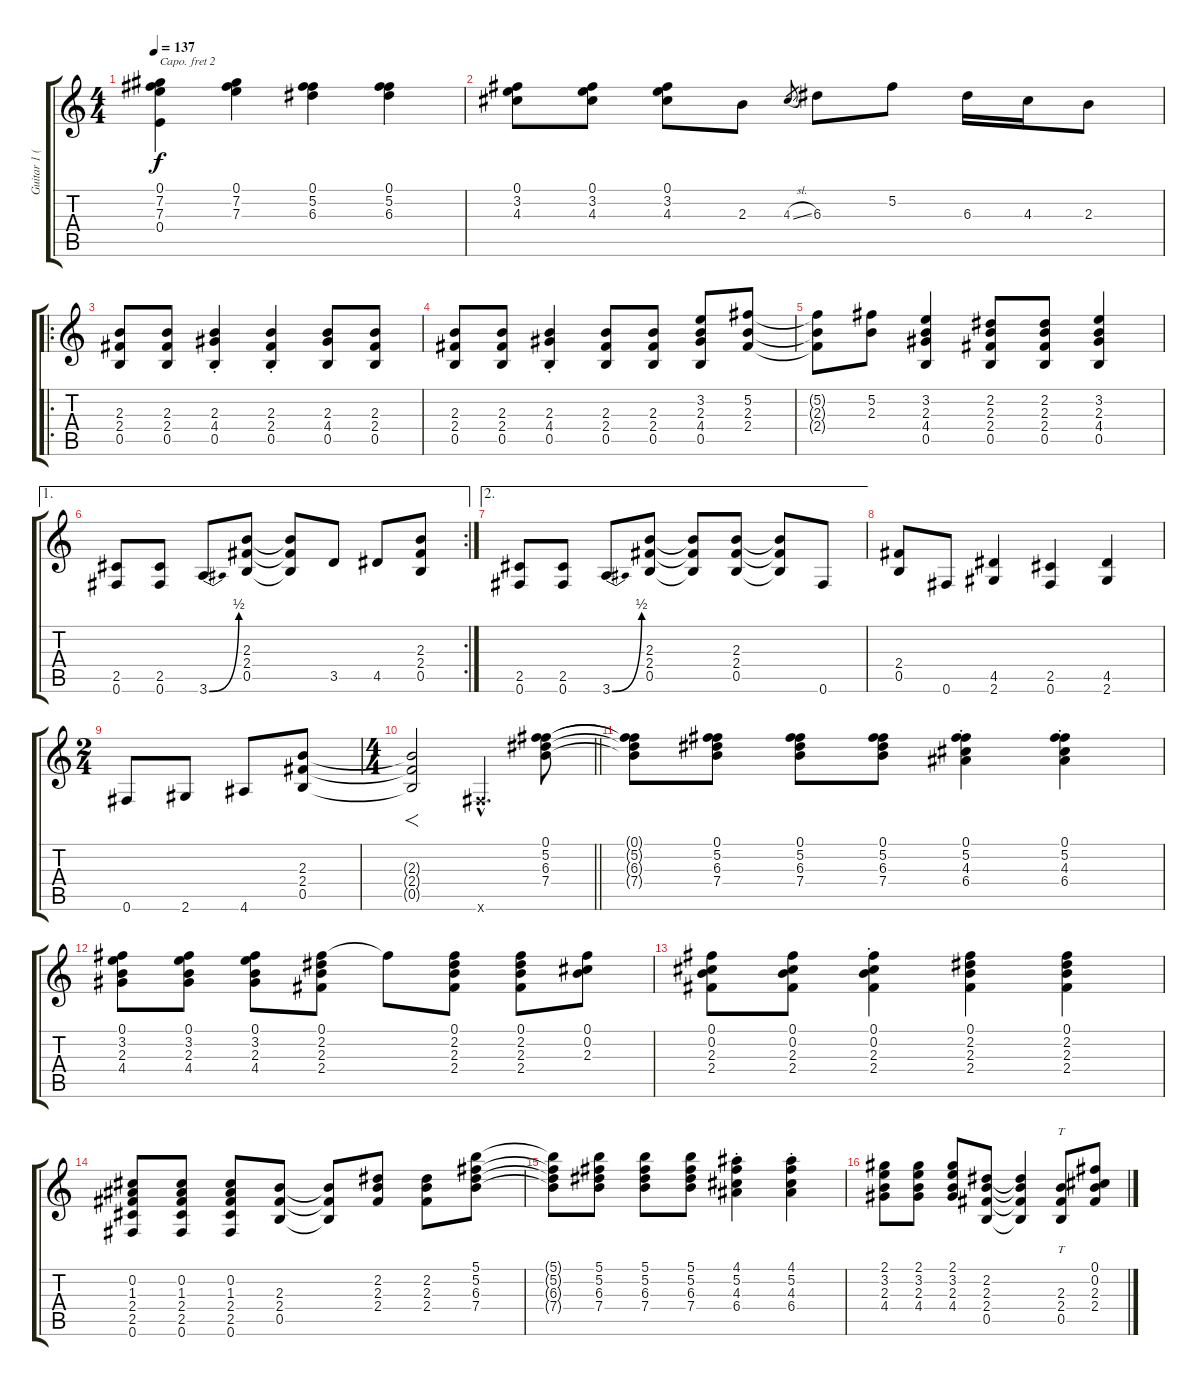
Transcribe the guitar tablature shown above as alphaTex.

\track ("Guitar 1 (capo 2nd)" "Guitar 1 (") {instrument distortionguitar}
\staff {score tabs}
\capo 2
\tuning (E4 B3 G3 D3 A2 E2) {hide}
\ts (4 4)
\tempo 137
\clef g2
\ks c
(0.1 7.2 7.3 0.4).4{dy f} (0.1 7.2 7.3).4 (0.1 5.2 6.3).4 (0.1 5.2 6.3).4 |
(0.1 3.2 4.3).8 (0.1 3.2 4.3).8 (0.1 3.2 4.3).8 2.3.8 4.3{sl}.8{gr} 6.3.8 5.2.8 6.3.16 4.3.16 2.3.8 |
\ro
(2.3 2.4 0.5).8 (2.3 2.4 0.5).8 (2.3{st} 4.4{st} 0.5{st}).4 (2.3{st} 2.4{st} 0.5{st}).4 (2.3 4.4 0.5).8 (2.3 2.4 0.5).8 |
(2.3 2.4 0.5).8 (2.3 2.4 0.5).8 (2.3{st} 4.4{st} 0.5{st}).4 (2.3 2.4 0.5).8 (2.3 2.4 0.5).8 (3.2 2.3 4.4 0.5).8 (5.2 2.3 2.4).8 |
(5.2{t} 2.3{t} 2.4{t}).8 (5.2 2.3).8 (3.2 2.3 4.4 0.5).4 (2.2 2.3 2.4 0.5).8 (2.2 2.3 2.4 0.5).8 (3.2 2.3 4.4 0.5).4 |
\ae 1
\rc 2
(2.5 0.6).8 (2.5 0.6).8 3.6{be (bend 0 0 60 2)}.8 (2.3 2.4 0.5).8 (2.3{t} 2.4{t} 0.5{t}).8 3.5.8 4.5.8 (2.3 2.4 0.5).8 |
\ae 2
(2.5 0.6).8 (2.5 0.6).8 3.6{be (bend 0 0 60 2)}.8 (2.3 2.4 0.5).8 (2.3{t} 2.4{t} 0.5{t}).8 (2.3 2.4 0.5).8 (2.3{t} 2.4{t} 0.5{t}).8 0.6.8 |
(2.4 0.5).8 0.6.8 (4.5 2.6).4 (2.5 0.6).4 (4.5 2.6).4 |
\ts (2 4)
0.6.8 2.6.8 4.6.8 (2.3 2.4 0.5).8 |
\ts (4 4)
\barLineRight lightlight
(2.3{t} 2.4{t} 0.5{t}).2{f} 0.6{hac x}.4{d} (0.1 5.2 6.3 7.4).8 |
(0.1{t} 5.2{t} 6.3{t} 7.4{t}).8 (0.1 5.2 6.3 7.4).8 (0.1 5.2 6.3 7.4).8 (0.1 5.2 6.3 7.4).8 (0.1{st} 5.2{st} 4.3{st} 6.4{st}).4 (0.1{st} 5.2{st} 4.3{st} 6.4{st}).4 |
(0.1 3.2 2.3 4.4).8 (0.1 3.2 2.3 4.4).8 (0.1 3.2 2.3 4.4).8 (0.1 2.2 2.3 2.4).8 0.1{t}.8 (0.1 2.2 2.3 2.4).8 (0.1 2.2 2.3 2.4).8 (0.1 0.2 2.3).8 |
(0.1 0.2 2.3 2.4).8 (0.1 0.2 2.3 2.4).8 (0.1{st} 0.2{st} 2.3{st} 2.4{st}).4 (0.1 2.2 2.3 2.4).4 (0.1 2.2 2.3 2.4).4 |
(0.2 1.3 2.4 2.5 0.6).8 (0.2 1.3 2.4 2.5 0.6).8 (0.2 1.3 2.4 2.5 0.6).8 (2.3 2.4 0.5).8 (2.3{t} 2.4{t} 0.5{t}).8 (2.2 2.3 2.4).8 (2.2 2.3 2.4).8 (5.1 5.2 6.3 7.4).8 |
(5.1{t} 5.2{t} 6.3{t} 7.4{t}).8 (5.1 5.2 6.3 7.4).8 (5.1 5.2 6.3 7.4).8 (5.1 5.2 6.3 7.4).8 (4.1{st} 5.2{st} 4.3{st} 6.4{st}).4 (4.1{st} 5.2{st} 4.3{st} 6.4{st}).4 |
(2.1 3.2 2.3 4.4).8 (2.1 3.2 2.3 4.4).8 (2.1 3.2 2.3 4.4).8 (2.2 2.3 2.4 0.5).8 (2.2{t} 2.3{t} 2.4{t} 0.5{t}).4 (2.3 2.4 0.5).8{tt} (0.1 0.2 2.3 2.4).8
